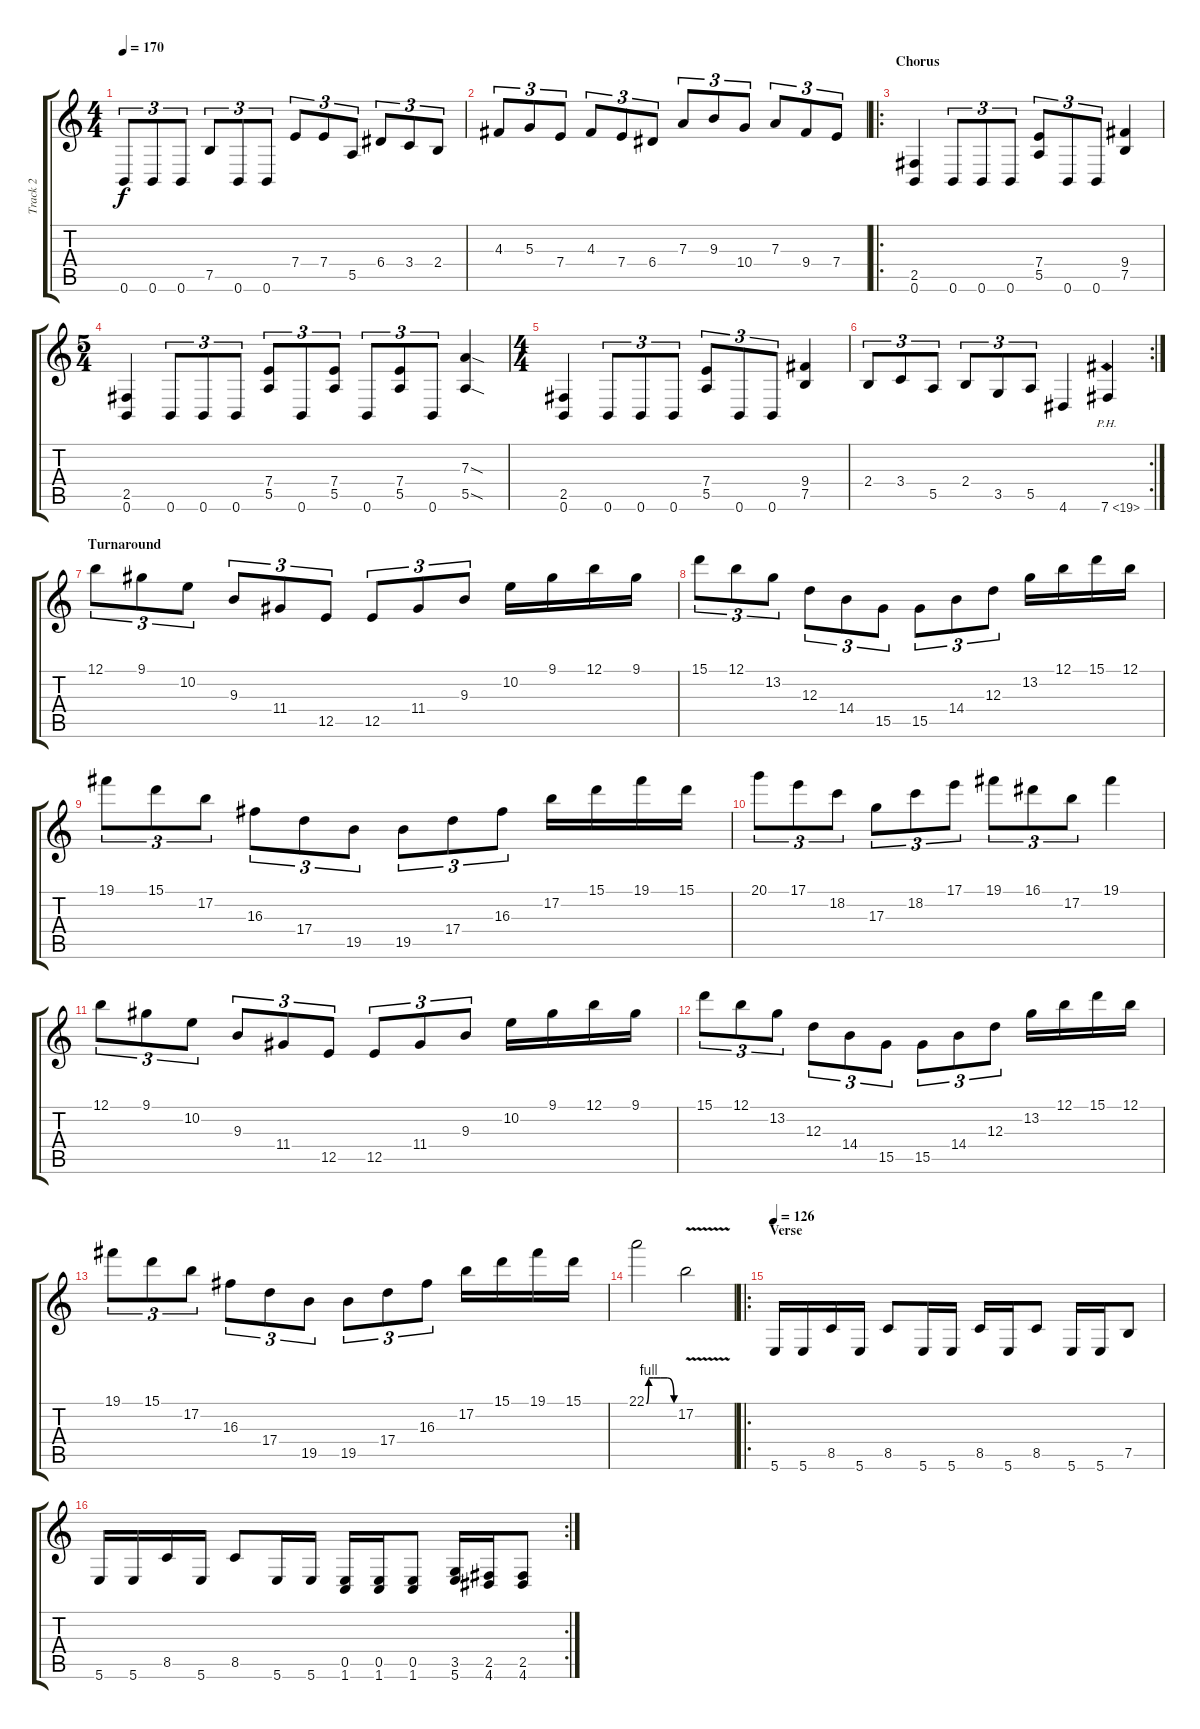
\track ("Track 2" "Track 2") {instrument distortionguitar}
\staff {score tabs}
\tuning (B3 Gb3 D3 A2 E2 B1) {hide}
\ts (4 4)
\tempo 170
\clef g2
\ks c
0.6.8{tu (3 2) dy f} 0.6.8{tu (3 2)} 0.6.8{tu (3 2)} 7.5.8{tu (3 2)} 0.6.8{tu (3 2)} 0.6.8{tu (3 2)} 7.4.8{tu (3 2)} 7.4.8{tu (3 2)} 5.5.8{tu (3 2)} 6.4.8{tu (3 2)} 3.4.8{tu (3 2)} 2.4.8{tu (3 2)} |
4.3.8{tu (3 2)} 5.3.8{tu (3 2)} 7.4.8{tu (3 2)} 4.3.8{tu (3 2)} 7.4.8{tu (3 2)} 6.4.8{tu (3 2)} 7.3.8{tu (3 2)} 9.3.8{tu (3 2)} 10.4.8{tu (3 2)} 7.3.8{tu (3 2)} 9.4.8{tu (3 2)} 7.4.8{tu (3 2)} |
\ro
\section ("" "Chorus")
(2.5 0.6).4 0.6.8{tu (3 2)} 0.6.8{tu (3 2)} 0.6.8{tu (3 2)} (7.4 5.5).8{tu (3 2)} 0.6.8{tu (3 2)} 0.6.8{tu (3 2)} (9.4 7.5).4 |
\ts (5 4)
(2.5 0.6).4 0.6.8{tu (3 2)} 0.6.8{tu (3 2)} 0.6.8{tu (3 2)} (7.4 5.5).8{tu (3 2)} 0.6.8{tu (3 2)} (7.4 5.5).8{tu (3 2)} 0.6.8{tu (3 2)} (7.4 5.5).8{tu (3 2)} 0.6.8{tu (3 2)} (7.3{sod} 5.5{sod}).4 |
\ts (4 4)
(2.5 0.6).4 0.6.8{tu (3 2)} 0.6.8{tu (3 2)} 0.6.8{tu (3 2)} (7.4 5.5).8{tu (3 2)} 0.6.8{tu (3 2)} 0.6.8{tu (3 2)} (9.4 7.5).4 |
\rc 2
2.4.8{tu (3 2)} 3.4.8{tu (3 2)} 5.5.8{tu (3 2)} 2.4.8{tu (3 2)} 3.5.8{tu (3 2)} 5.5.8{tu (3 2)} 4.6.4 7.6{ph 12}.4 |
\section ("" "Turnaround")
12.1.8{tu (3 2)} 9.1.8{tu (3 2)} 10.2.8{tu (3 2)} 9.3.8{tu (3 2)} 11.4.8{tu (3 2)} 12.5.8{tu (3 2)} 12.5.8{tu (3 2)} 11.4.8{tu (3 2)} 9.3.8{tu (3 2)} 10.2.16 9.1.16 12.1.16 9.1.16 |
15.1.8{tu (3 2)} 12.1.8{tu (3 2)} 13.2.8{tu (3 2)} 12.3.8{tu (3 2)} 14.4.8{tu (3 2)} 15.5.8{tu (3 2)} 15.5.8{tu (3 2)} 14.4.8{tu (3 2)} 12.3.8{tu (3 2)} 13.2.16 12.1.16 15.1.16 12.1.16 |
19.1.8{tu (3 2)} 15.1.8{tu (3 2)} 17.2.8{tu (3 2)} 16.3.8{tu (3 2)} 17.4.8{tu (3 2)} 19.5.8{tu (3 2)} 19.5.8{tu (3 2)} 17.4.8{tu (3 2)} 16.3.8{tu (3 2)} 17.2.16 15.1.16 19.1.16 15.1.16 |
20.1.8{tu (3 2)} 17.1.8{tu (3 2)} 18.2.8{tu (3 2)} 17.3.8{tu (3 2)} 18.2.8{tu (3 2)} 17.1.8{tu (3 2)} 19.1.8{tu (3 2)} 16.1.8{tu (3 2)} 17.2.8{tu (3 2)} 19.1.4 |
12.1.8{tu (3 2)} 9.1.8{tu (3 2)} 10.2.8{tu (3 2)} 9.3.8{tu (3 2)} 11.4.8{tu (3 2)} 12.5.8{tu (3 2)} 12.5.8{tu (3 2)} 11.4.8{tu (3 2)} 9.3.8{tu (3 2)} 10.2.16 9.1.16 12.1.16 9.1.16 |
15.1.8{tu (3 2)} 12.1.8{tu (3 2)} 13.2.8{tu (3 2)} 12.3.8{tu (3 2)} 14.4.8{tu (3 2)} 15.5.8{tu (3 2)} 15.5.8{tu (3 2)} 14.4.8{tu (3 2)} 12.3.8{tu (3 2)} 13.2.16 12.1.16 15.1.16 12.1.16 |
19.1.8{tu (3 2)} 15.1.8{tu (3 2)} 17.2.8{tu (3 2)} 16.3.8{tu (3 2)} 17.4.8{tu (3 2)} 19.5.8{tu (3 2)} 19.5.8{tu (3 2)} 17.4.8{tu (3 2)} 16.3.8{tu (3 2)} 17.2.16 15.1.16 19.1.16 15.1.16 |
22.1{be (custom 0 0 5 4 15 4 30 4 45 4 60 0)}.2 17.2{v}.2 |
\ro
\section ("" "Verse")
\tempo 126
5.6.16 5.6.16 8.5.16 5.6.16 8.5.8 5.6.16 5.6.16 8.5.16 5.6.16 8.5.8 5.6.16 5.6.16 7.5.8 |
\rc 2
5.6.16 5.6.16 8.5.16 5.6.16 8.5.8 5.6.16 5.6.16 (0.5 1.6).16 (0.5 1.6).16 (0.5 1.6).8 (3.5 5.6).16 (2.5 4.6).16 (2.5 4.6).8
